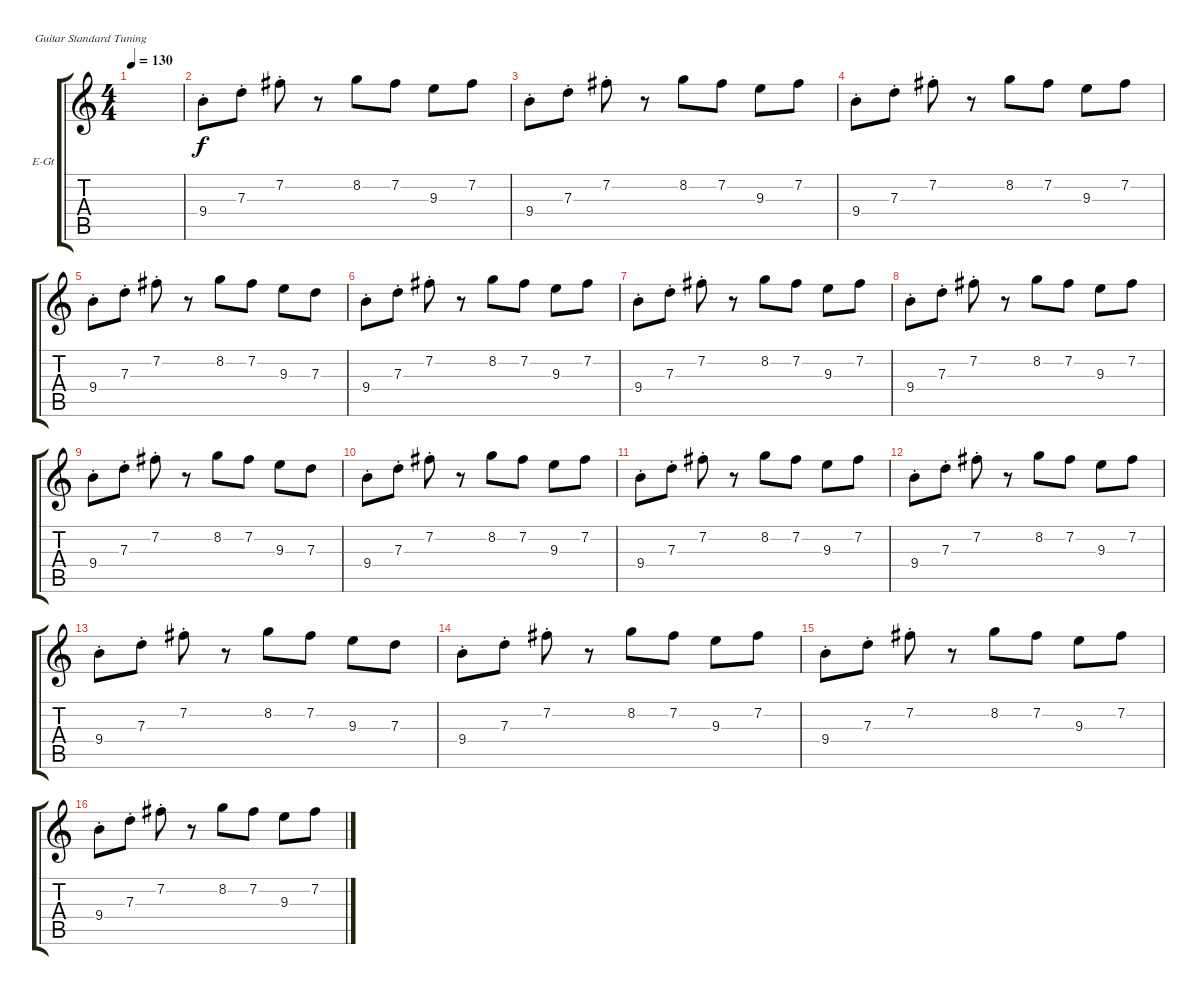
\defaultSystemsLayout 4
\bracketExtendMode groupsimilarinstruments
\firstSystemTrackNameOrientation horizontal
\otherSystemsTrackNameOrientation horizontal
\track ("Electric Guitar" "E-Gt") {instrument distortionguitar}
\staff {score tabs}
\tuning (E4 B3 G3 D3 A2 E2)
\ts (4 4)
\tempo 130
\clef g2
\ks c
|
9.4{st}.8 7.3{st}.8 7.2{st}.8 r.8 8.2.8 7.2.8 9.3.8 7.2.8 |
9.4{st}.8 7.3{st}.8 7.2{st}.8 r.8 8.2.8 7.2.8 9.3.8 7.2.8 |
9.4{st}.8 7.3{st}.8 7.2{st}.8 r.8 8.2.8 7.2.8 9.3.8 7.2.8 |
9.4{st}.8 7.3{st}.8 7.2{st}.8 r.8 8.2.8 7.2.8 9.3.8 7.3.8 |
9.4{st}.8 7.3{st}.8 7.2{st}.8 r.8 8.2.8 7.2.8 9.3.8 7.2.8 |
9.4{st}.8 7.3{st}.8 7.2{st}.8 r.8 8.2.8 7.2.8 9.3.8 7.2.8 |
9.4{st}.8 7.3{st}.8 7.2{st}.8 r.8 8.2.8 7.2.8 9.3.8 7.2.8 |
9.4{st}.8 7.3{st}.8 7.2{st}.8 r.8 8.2.8 7.2.8 9.3.8 7.3.8 |
9.4{st}.8 7.3{st}.8 7.2{st}.8 r.8 8.2.8 7.2.8 9.3.8 7.2.8 |
9.4{st}.8 7.3{st}.8 7.2{st}.8 r.8 8.2.8 7.2.8 9.3.8 7.2.8 |
9.4{st}.8 7.3{st}.8 7.2{st}.8 r.8 8.2.8 7.2.8 9.3.8 7.2.8 |
9.4{st}.8 7.3{st}.8 7.2{st}.8 r.8 8.2.8 7.2.8 9.3.8 7.3.8 |
9.4{st}.8 7.3{st}.8 7.2{st}.8 r.8 8.2.8 7.2.8 9.3.8 7.2.8 |
9.4{st}.8 7.3{st}.8 7.2{st}.8 r.8 8.2.8 7.2.8 9.3.8 7.2.8 |
9.4{st}.8 7.3{st}.8 7.2{st}.8 r.8 8.2.8 7.2.8 9.3.8 7.2.8
